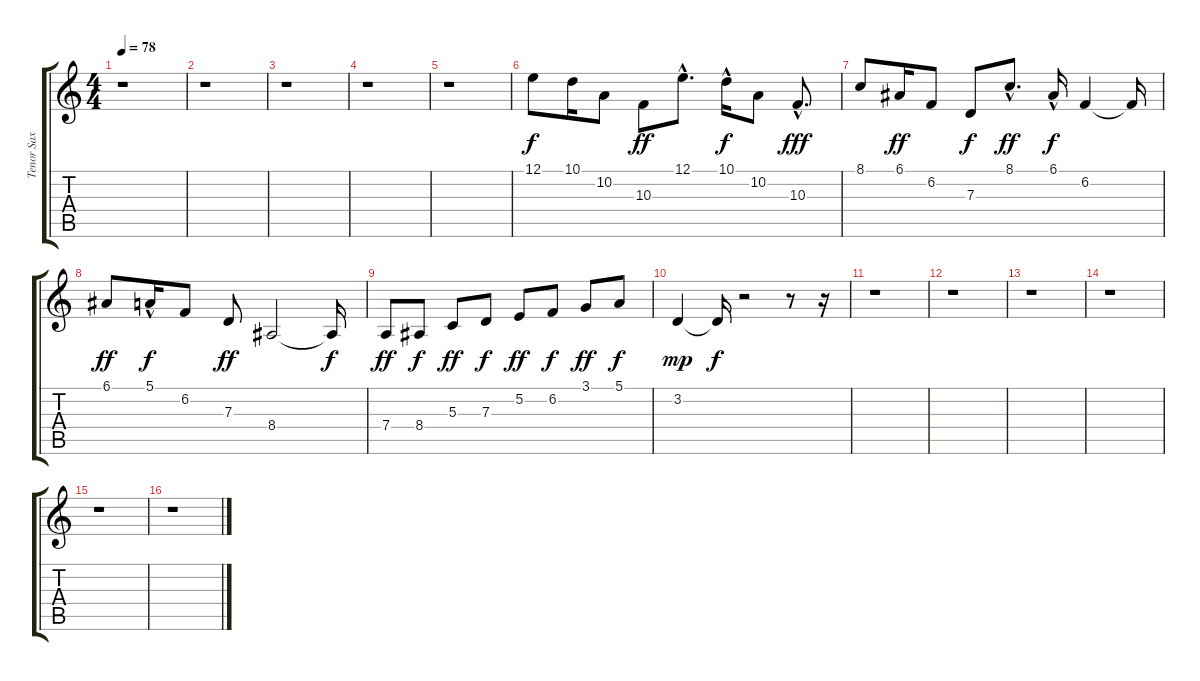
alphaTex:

\track ("Tenor Sax           " "Tenor Sax ") {instrument tenorsax}
\staff {score tabs}
\tuning (E4 B3 G3 D3 A2 E2) {hide}
\ts (4 4)
\tempo 78
\clef g2
\ks c
r.1{dy f} |
r.1 |
r.1 |
r.1 |
r.1 |
12.1.8 10.1.16 10.2.8 10.3.8{dy ff} 12.1{hac}.8{d} 10.1{hac}.16{dy f} 10.2.8 10.3{hac}.8{d dy fff} |
8.1.8 6.1.16{dy ff} 6.2.8 7.3.8{dy f} 8.1{hac}.8{d dy ff} 6.1{hac}.16{dy f} 6.2.4 6.2{t}.16 |
6.1.8{dy ff} 5.1{hac}.16{dy f} 6.2.8 7.3.8{dy ff} 8.4.2 8.4{t}.16{dy f} |
7.4.8{dy ff} 8.4.8{dy f} 5.3.8{dy ff} 7.3.8{dy f} 5.2.8{dy ff} 6.2.8{dy f} 3.1.8{dy ff} 5.1.8{dy f} |
3.2.4{dy mp} 3.2{t}.16{dy f} r.2 r.8 r.16 |
r.1 |
r.1 |
r.1 |
r.1 |
r.1 |
r.1
